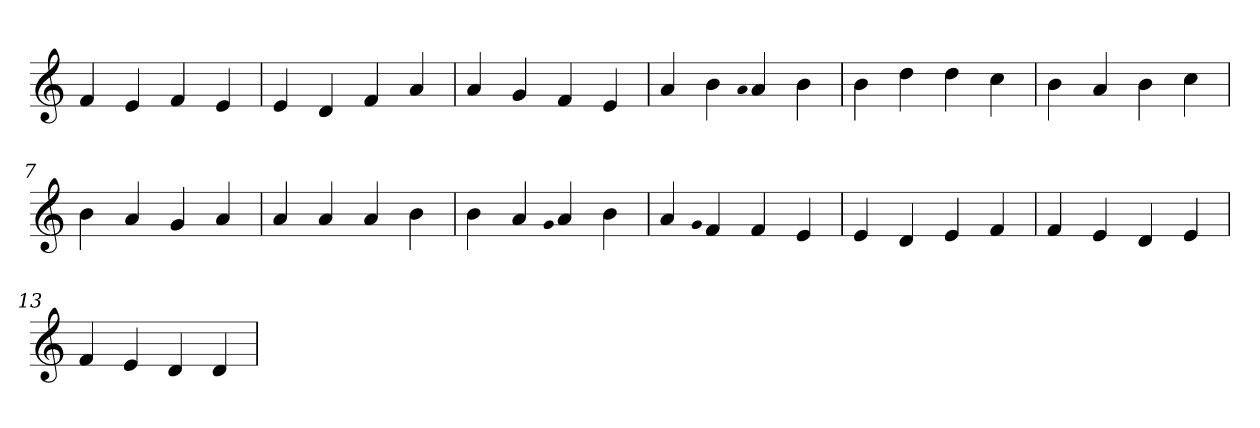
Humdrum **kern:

**kern
*part1
*staff1
*clefG2
=1
4f
4e
4f
4e
=2
4e
4d
4f
4a
=3
4a
4g
4f
4e
=4
4a
4b
qqa
4a
4b
=5
4b
4dd
4dd
4cc
=6
4b
4a
4b
4cc
=7
4b
4a
4g
4a
=8
4a
4a
4a
4b
=9
4b
4a
qqg
4a
4b
=10
4a
qqg
4f
4f
4e
=11
4e
4d
4e
4f
=12
4f
4e
4d
4e
=13
4f
4e
4d
4d
=
*-
